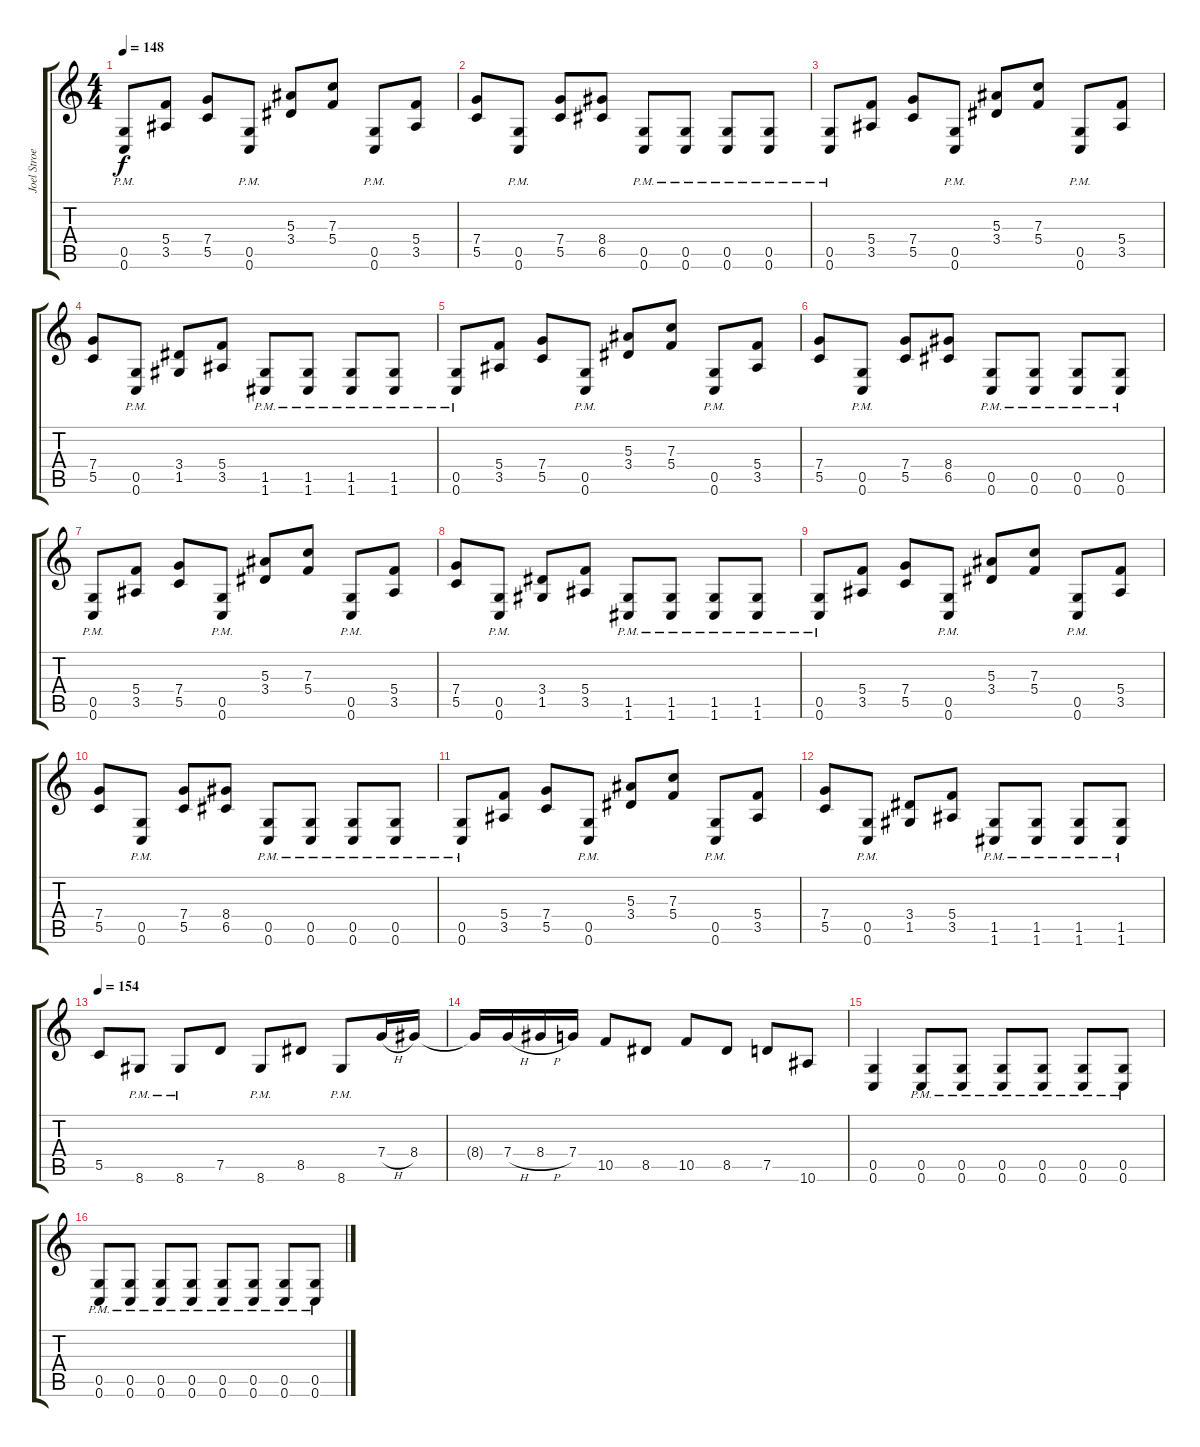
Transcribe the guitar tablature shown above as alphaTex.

\track ("Joel Stroetzel" "Joel Stroe") {instrument distortionguitar}
\staff {score tabs}
\tuning (D4 A3 F3 C3 G2 C2) {hide}
\ts (4 4)
\tempo 148
\clef g2
\ks c
(0.5{pm} 0.6{pm}).8{dy f} (5.4 3.5).8 (7.4 5.5).8 (0.5{pm} 0.6{pm}).8 (5.3 3.4).8 (7.3 5.4).8 (0.5{pm} 0.6{pm}).8 (5.4 3.5).8 |
(7.4 5.5).8 (0.5{pm} 0.6{pm}).8 (7.4 5.5).8 (8.4 6.5).8 (0.5{pm} 0.6{pm}).8 (0.5{pm} 0.6{pm}).8 (0.5{pm} 0.6{pm}).8 (0.5{pm} 0.6{pm}).8 |
(0.5{pm} 0.6{pm}).8 (5.4 3.5).8 (7.4 5.5).8 (0.5{pm} 0.6{pm}).8 (5.3 3.4).8 (7.3 5.4).8 (0.5{pm} 0.6{pm}).8 (5.4 3.5).8 |
(7.4 5.5).8 (0.5{pm} 0.6{pm}).8 (3.4 1.5).8 (5.4 3.5).8 (1.5{pm} 1.6{pm}).8 (1.5{pm} 1.6{pm}).8 (1.5{pm} 1.6{pm}).8 (1.5{pm} 1.6{pm}).8 |
(0.5{pm} 0.6{pm}).8 (5.4 3.5).8 (7.4 5.5).8 (0.5{pm} 0.6{pm}).8 (5.3 3.4).8 (7.3 5.4).8 (0.5{pm} 0.6{pm}).8 (5.4 3.5).8 |
(7.4 5.5).8 (0.5{pm} 0.6{pm}).8 (7.4 5.5).8 (8.4 6.5).8 (0.5{pm} 0.6{pm}).8 (0.5{pm} 0.6{pm}).8 (0.5{pm} 0.6{pm}).8 (0.5{pm} 0.6{pm}).8 |
(0.5{pm} 0.6{pm}).8 (5.4 3.5).8 (7.4 5.5).8 (0.5{pm} 0.6{pm}).8 (5.3 3.4).8 (7.3 5.4).8 (0.5{pm} 0.6{pm}).8 (5.4 3.5).8 |
(7.4 5.5).8 (0.5{pm} 0.6{pm}).8 (3.4 1.5).8 (5.4 3.5).8 (1.5{pm} 1.6{pm}).8 (1.5{pm} 1.6{pm}).8 (1.5{pm} 1.6{pm}).8 (1.5{pm} 1.6{pm}).8 |
(0.5{pm} 0.6{pm}).8 (5.4 3.5).8 (7.4 5.5).8 (0.5{pm} 0.6{pm}).8 (5.3 3.4).8 (7.3 5.4).8 (0.5{pm} 0.6{pm}).8 (5.4 3.5).8 |
(7.4 5.5).8 (0.5{pm} 0.6{pm}).8 (7.4 5.5).8 (8.4 6.5).8 (0.5{pm} 0.6{pm}).8 (0.5{pm} 0.6{pm}).8 (0.5{pm} 0.6{pm}).8 (0.5{pm} 0.6{pm}).8 |
(0.5{pm} 0.6{pm}).8 (5.4 3.5).8 (7.4 5.5).8 (0.5{pm} 0.6{pm}).8 (5.3 3.4).8 (7.3 5.4).8 (0.5{pm} 0.6{pm}).8 (5.4 3.5).8 |
(7.4 5.5).8 (0.5{pm} 0.6{pm}).8 (3.4 1.5).8 (5.4 3.5).8 (1.5{pm} 1.6{pm}).8 (1.5{pm} 1.6{pm}).8 (1.5{pm} 1.6{pm}).8 (1.5{pm} 1.6{pm}).8 |
\tempo 154
5.5.8{volume 4} 8.6{pm}.8{volume 13} 8.6{pm}.8 7.5.8 8.6{pm}.8 8.5.8 8.6{pm}.8 7.4{h}.16 8.4.16 |
8.4{t}.16 7.4{h}.16 8.4{h}.16 7.4.16 10.5.8 8.5.8 10.5.8 8.5.8 7.5.8 10.6.8 |
(0.5 0.6).4 (0.5{pm} 0.6{pm}).8 (0.5{pm} 0.6{pm}).8 (0.5{pm} 0.6{pm}).8 (0.5{pm} 0.6{pm}).8 (0.5{pm} 0.6{pm}).8 (0.5{pm} 0.6{pm}).8 |
(0.5{pm} 0.6{pm}).8 (0.5{pm} 0.6{pm}).8 (0.5{pm} 0.6{pm}).8 (0.5{pm} 0.6{pm}).8 (0.5{pm} 0.6{pm}).8 (0.5{pm} 0.6{pm}).8 (0.5{pm} 0.6{pm}).8 (0.5{pm} 0.6{pm}).8
